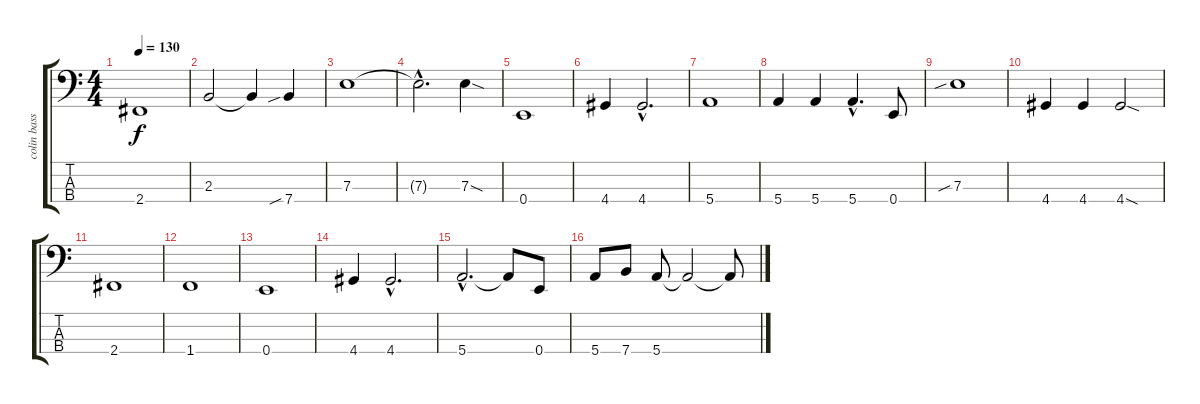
\track ("colin bass" "colin bass") {instrument electricbassfinger}
\staff {score tabs}
\tuning (G2 D2 A1 E1) {hide}
\ts (4 4)
\tempo 130
\clef f4
\ks c
2.4.1{dy f} |
2.3.2 2.3{t}.4 7.4{sib}.4 |
7.3.1 |
7.3{hac t}.2{d} 7.3{sod}.4 |
0.4.1 |
4.4.4 4.4{hac}.2{d} |
5.4.1 |
5.4.4 5.4.4 5.4{hac}.4{d} 0.4.8 |
7.3{sib}.1 |
4.4.4 4.4.4 4.4{sod}.2 |
2.4.1 |
1.4.1 |
0.4.1 |
4.4.4 4.4{hac}.2{d} |
5.4{hac}.2{d} 5.4{t}.8 0.4.8 |
5.4.8 7.4.8 5.4.8 5.4{t}.2 5.4{t}.8
